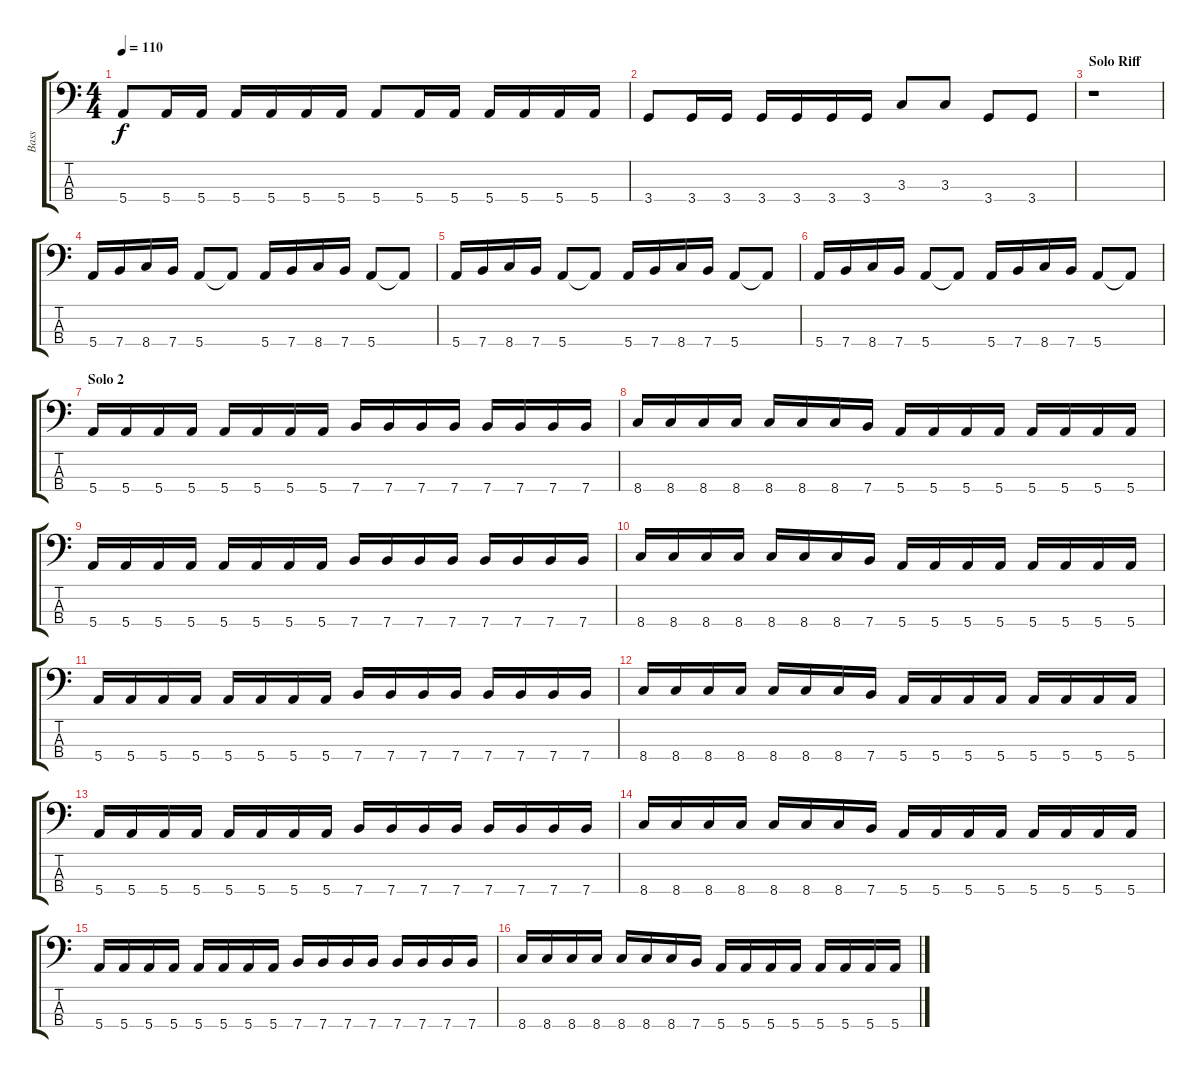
\track ("Bass" "Bass") {instrument electricbassfinger}
\staff {score tabs}
\tuning (G2 D2 A1 E1) {hide}
\ts (4 4)
\tempo 110
\clef f4
\ks c
5.4.8{dy f} 5.4.16 5.4.16 5.4.16 5.4.16 5.4.16 5.4.16 5.4.8 5.4.16 5.4.16 5.4.16 5.4.16 5.4.16 5.4.16 |
3.4.8 3.4.16 3.4.16 3.4.16 3.4.16 3.4.16 3.4.16 3.3.8 3.3.8 3.4.8 3.4.8 |
\section ("" "Solo Riff")
r.1 |
5.4.16 7.4.16 8.4.16 7.4.16 5.4.8 5.4{t}.8 5.4.16 7.4.16 8.4.16 7.4.16 5.4.8 5.4{t}.8 |
5.4.16 7.4.16 8.4.16 7.4.16 5.4.8 5.4{t}.8 5.4.16 7.4.16 8.4.16 7.4.16 5.4.8 5.4{t}.8 |
5.4.16 7.4.16 8.4.16 7.4.16 5.4.8 5.4{t}.8 5.4.16 7.4.16 8.4.16 7.4.16 5.4.8 5.4{t}.8 |
\section ("" "Solo 2")
5.4.16 5.4.16 5.4.16 5.4.16 5.4.16 5.4.16 5.4.16 5.4.16 7.4.16 7.4.16 7.4.16 7.4.16 7.4.16 7.4.16 7.4.16 7.4.16 |
8.4.16 8.4.16 8.4.16 8.4.16 8.4.16 8.4.16 8.4.16 7.4.16 5.4.16 5.4.16 5.4.16 5.4.16 5.4.16 5.4.16 5.4.16 5.4.16 |
5.4.16 5.4.16 5.4.16 5.4.16 5.4.16 5.4.16 5.4.16 5.4.16 7.4.16 7.4.16 7.4.16 7.4.16 7.4.16 7.4.16 7.4.16 7.4.16 |
8.4.16 8.4.16 8.4.16 8.4.16 8.4.16 8.4.16 8.4.16 7.4.16 5.4.16 5.4.16 5.4.16 5.4.16 5.4.16 5.4.16 5.4.16 5.4.16 |
5.4.16 5.4.16 5.4.16 5.4.16 5.4.16 5.4.16 5.4.16 5.4.16 7.4.16 7.4.16 7.4.16 7.4.16 7.4.16 7.4.16 7.4.16 7.4.16 |
8.4.16 8.4.16 8.4.16 8.4.16 8.4.16 8.4.16 8.4.16 7.4.16 5.4.16 5.4.16 5.4.16 5.4.16 5.4.16 5.4.16 5.4.16 5.4.16 |
5.4.16 5.4.16 5.4.16 5.4.16 5.4.16 5.4.16 5.4.16 5.4.16 7.4.16 7.4.16 7.4.16 7.4.16 7.4.16 7.4.16 7.4.16 7.4.16 |
8.4.16 8.4.16 8.4.16 8.4.16 8.4.16 8.4.16 8.4.16 7.4.16 5.4.16 5.4.16 5.4.16 5.4.16 5.4.16 5.4.16 5.4.16 5.4.16 |
5.4.16 5.4.16 5.4.16 5.4.16 5.4.16 5.4.16 5.4.16 5.4.16 7.4.16 7.4.16 7.4.16 7.4.16 7.4.16 7.4.16 7.4.16 7.4.16 |
8.4.16 8.4.16 8.4.16 8.4.16 8.4.16 8.4.16 8.4.16 7.4.16 5.4.16 5.4.16 5.4.16 5.4.16 5.4.16 5.4.16 5.4.16 5.4.16
